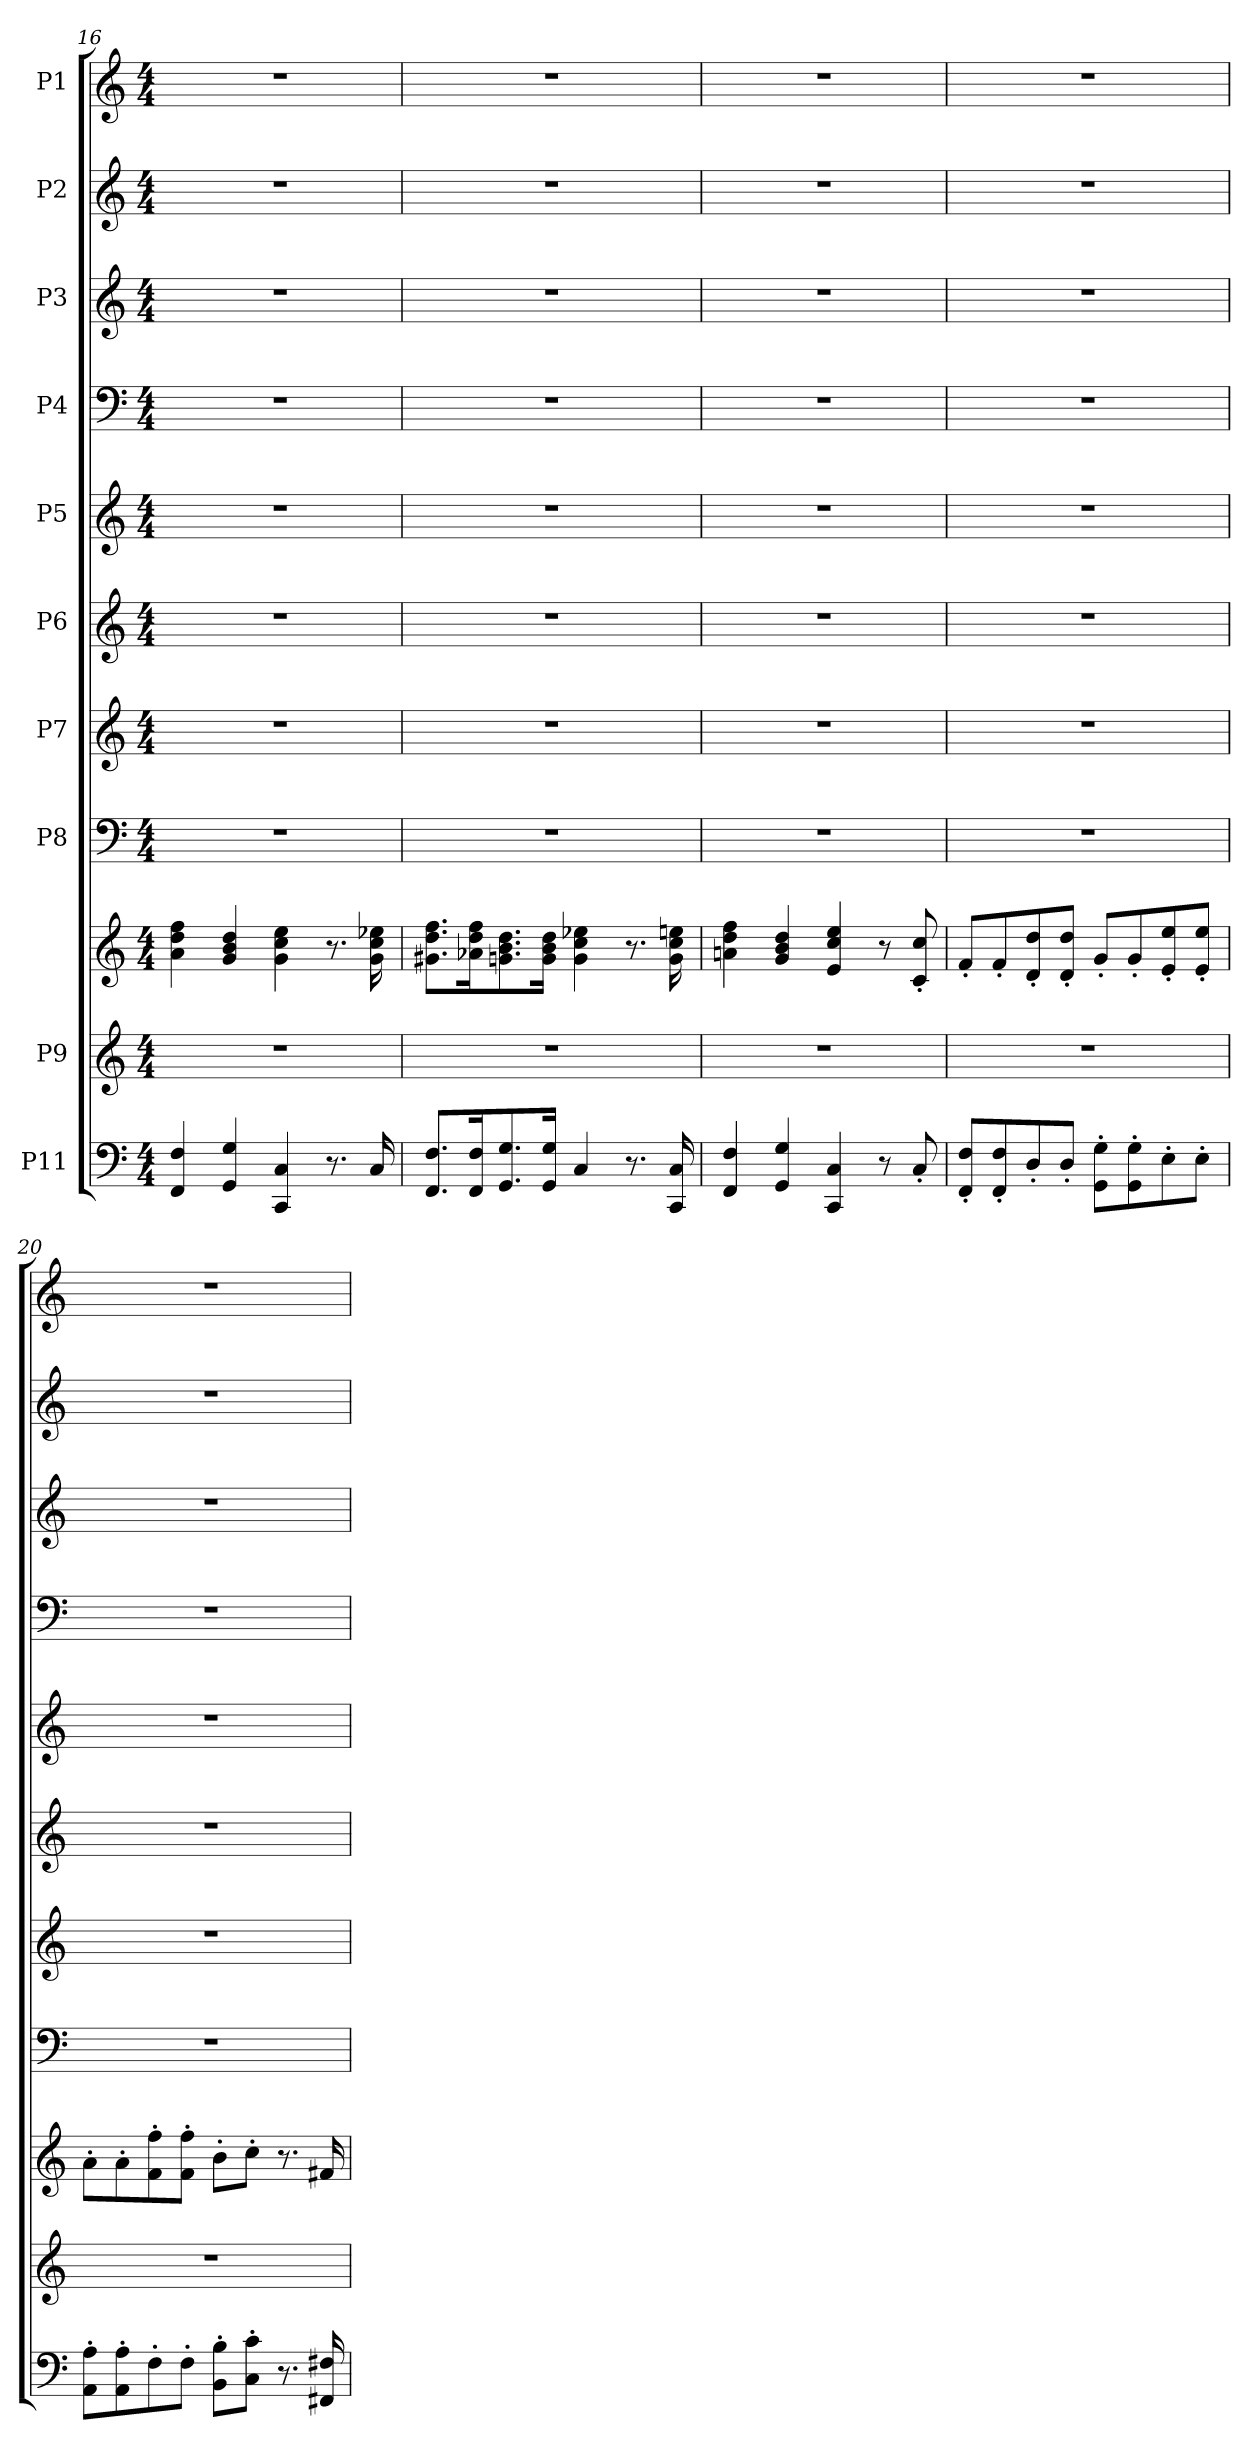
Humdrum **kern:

**kern	**kern	**kern	**kern	**kern	**kern	**kern	**kern	**kern	**kern	**kern
*part10	*part9	*part9	*part8	*part7	*part6	*part5	*part4	*part3	*part2	*part1
*staff11	*staff10	*staff9	*staff8	*staff7	*staff6	*staff5	*staff4	*staff3	*staff2	*staff1
*I"P11	*I"P9	*	*I"P8	*I"P7	*I"P6	*I"P5	*I"P4	*I"P3	*I"P2	*I"P1
*clefF4	*clefG2	*clefG2	*clefF4	*clefG2	*clefG2	*clefG2	*clefF4	*clefG2	*clefG2	*clefG2
*	*	*	*	*ITrd7c12	*	*	*	*ITrd7c12	*	*
*k[]	*k[]	*k[]	*k[]	*k[]	*k[]	*k[]	*k[]	*k[]	*k[]	*k[]
*C:	*C:	*C:	*C:	*C:	*C:	*C:	*C:	*C:	*C:	*C:
*M4/4	*M4/4	*M4/4	*M4/4	*M4/4	*M4/4	*M4/4	*M4/4	*M4/4	*M4/4	*M4/4
=16	=16	=16	=16	=16	=16	=16	=16	=16	=16	=16
4FF/ 4F/	1r	4a\ 4dd\ 4ff\	1r	1r	1r	1r	1r	1r	1r	1r
4GG/ 4G/	.	4g/ 4b/ 4dd/	.	.	.	.	.	.	.	.
4CC/ 4C/	.	4g\ 4cc\ 4ee\	.	.	.	.	.	.	.	.
8.r	.	8.r	.	.	.	.	.	.	.	.
16C/	.	16g\ 16cc\ 16ee-X\	.	.	.	.	.	.	.	.
=17	=17	=17	=17	=17	=17	=17	=17	=17	=17	=17
8.FF/ 8.F/L	1r	8.g#X\ 8.dd\ 8.ff\L	1r	1r	1r	1r	1r	1r	1r	1r
16FF/ 16F/k	.	16a-X\ 16dd\ 16ff\k	.	.	.	.	.	.	.	.
8.GG/ 8.G/	.	8.gn\ 8.b\ 8.dd\	.	.	.	.	.	.	.	.
16GG/ 16G/Jk	.	16g\ 16b\ 16dd\Jk	.	.	.	.	.	.	.	.
4C/	.	4g\ 4cc\ 4ee-X\	.	.	.	.	.	.	.	.
8.r	.	8.r	.	.	.	.	.	.	.	.
16CC/ 16C/	.	16g\ 16cc\ 16een\	.	.	.	.	.	.	.	.
=18	=18	=18	=18	=18	=18	=18	=18	=18	=18	=18
4FF/ 4F/	1r	4ani\ 4dd\ 4ff\	1r	1r	1r	1r	1r	1r	1r	1r
4GG/ 4G/	.	4g/ 4b/ 4dd/	.	.	.	.	.	.	.	.
4CC/ 4C/	.	4e/ 4cc/ 4ee/	.	.	.	.	.	.	.	.
8r	.	8r	.	.	.	.	.	.	.	.
8C'</	.	8c/'< 8cc/'<	.	.	.	.	.	.	.	.
=19	=19	=19	=19	=19	=19	=19	=19	=19	=19	=19
8FF/'< 8F/'<L	1r	8f'</L	1r	1r	1r	1r	1r	1r	1r	1r
8FF/'< 8F/'<	.	8f'</	.	.	.	.	.	.	.	.
8D'</	.	8d/'< 8dd/'<	.	.	.	.	.	.	.	.
8D'</J	.	8d/'< 8dd/'<J	.	.	.	.	.	.	.	.
8GG\'< 8G\'<L	.	8g'</L	.	.	.	.	.	.	.	.
8GG\'> 8G\'>	.	8g'</	.	.	.	.	.	.	.	.
8E'>\	.	8e/'< 8ee/'<	.	.	.	.	.	.	.	.
8E'>\J	.	8e/'< 8ee/'<J	.	.	.	.	.	.	.	.
=20	=20	=20	=20	=20	=20	=20	=20	=20	=20	=20
8AA\'> 8A\'>L	1r	8a'>\L	1r	1r	1r	1r	1r	1r	1r	1r
8AA\'> 8A\'>	.	8a'>\	.	.	.	.	.	.	.	.
8F'>\	.	8f\'> 8ff\'>	.	.	.	.	.	.	.	.
8F'>\J	.	8f\'> 8ff\'>J	.	.	.	.	.	.	.	.
8BB\'> 8B\'>L	.	8b'>\L	.	.	.	.	.	.	.	.
8C\'> 8c\'>J	.	8cc'>\J	.	.	.	.	.	.	.	.
8.r	.	8.r	.	.	.	.	.	.	.	.
16FF#X/ 16F#X/	.	16f#X/	.	.	.	.	.	.	.	.
=	=	=	=	=	=	=	=	=	=	=
*-	*-	*-	*-	*-	*-	*-	*-	*-	*-	*-
